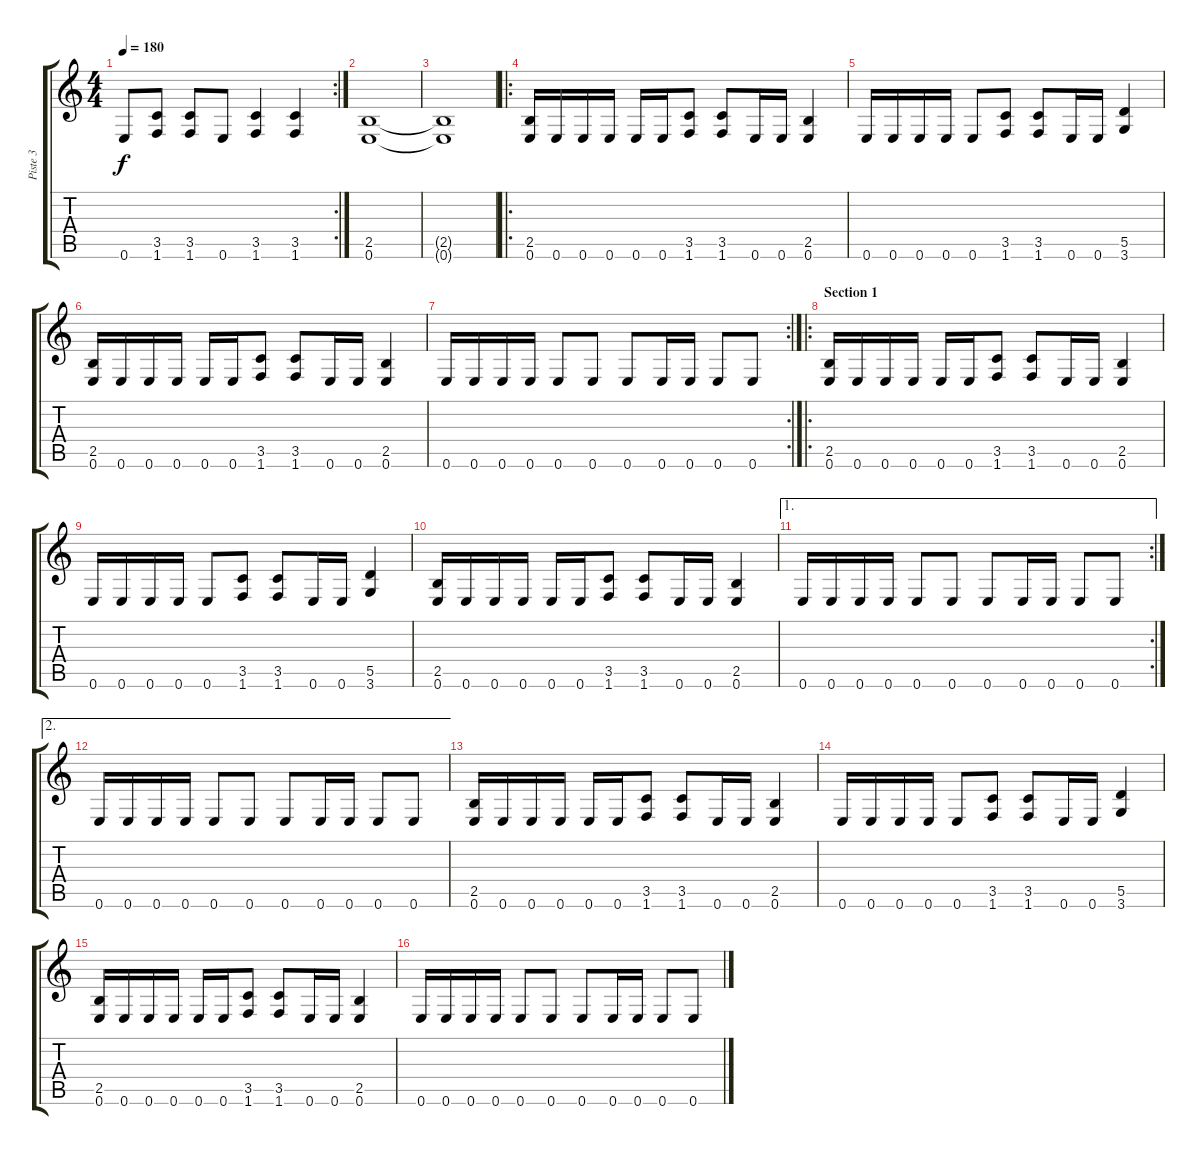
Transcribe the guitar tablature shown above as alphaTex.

\track ("Piste 3" "Piste 3") {instrument distortionguitar}
\staff {score tabs}
\tuning (E4 B3 G3 D3 A2 E2) {hide}
\rc 2
\ts (4 4)
\tempo 180
\clef g2
\ks c
0.6.8{dy f} (3.5 1.6).8 (3.5 1.6).8 0.6.8 (3.5 1.6).4 (3.5 1.6).4 |
(2.5 0.6).1 |
(2.5{t} 0.6{t}).1 |
\ro
(2.5 0.6).16 0.6.16 0.6.16 0.6.16 0.6.16 0.6.16 (3.5 1.6).8 (3.5 1.6).8 0.6.16 0.6.16 (2.5 0.6).4 |
0.6.16 0.6.16 0.6.16 0.6.16 0.6.8 (3.5 1.6).8 (3.5 1.6).8 0.6.16 0.6.16 (5.5 3.6).4 |
(2.5 0.6).16 0.6.16 0.6.16 0.6.16 0.6.16 0.6.16 (3.5 1.6).8 (3.5 1.6).8 0.6.16 0.6.16 (2.5 0.6).4 |
\rc 2
0.6.16 0.6.16 0.6.16 0.6.16 0.6.8 0.6.8 0.6.8 0.6.16 0.6.16 0.6.8 0.6.8 |
\ro
\section ("" "Section 1")
(2.5 0.6).16 0.6.16 0.6.16 0.6.16 0.6.16 0.6.16 (3.5 1.6).8 (3.5 1.6).8 0.6.16 0.6.16 (2.5 0.6).4 |
0.6.16 0.6.16 0.6.16 0.6.16 0.6.8 (3.5 1.6).8 (3.5 1.6).8 0.6.16 0.6.16 (5.5 3.6).4 |
(2.5 0.6).16 0.6.16 0.6.16 0.6.16 0.6.16 0.6.16 (3.5 1.6).8 (3.5 1.6).8 0.6.16 0.6.16 (2.5 0.6).4 |
\ae 1
\rc 2
0.6.16 0.6.16 0.6.16 0.6.16 0.6.8 0.6.8 0.6.8 0.6.16 0.6.16 0.6.8 0.6.8 |
\ae 2
0.6.16 0.6.16 0.6.16 0.6.16 0.6.8 0.6.8 0.6.8 0.6.16 0.6.16 0.6.8 0.6.8 |
(2.5 0.6).16 0.6.16 0.6.16 0.6.16 0.6.16 0.6.16 (3.5 1.6).8 (3.5 1.6).8 0.6.16 0.6.16 (2.5 0.6).4 |
0.6.16 0.6.16 0.6.16 0.6.16 0.6.8 (3.5 1.6).8 (3.5 1.6).8 0.6.16 0.6.16 (5.5 3.6).4 |
(2.5 0.6).16 0.6.16 0.6.16 0.6.16 0.6.16 0.6.16 (3.5 1.6).8 (3.5 1.6).8 0.6.16 0.6.16 (2.5 0.6).4 |
0.6.16 0.6.16 0.6.16 0.6.16 0.6.8 0.6.8 0.6.8 0.6.16 0.6.16 0.6.8 0.6.8
